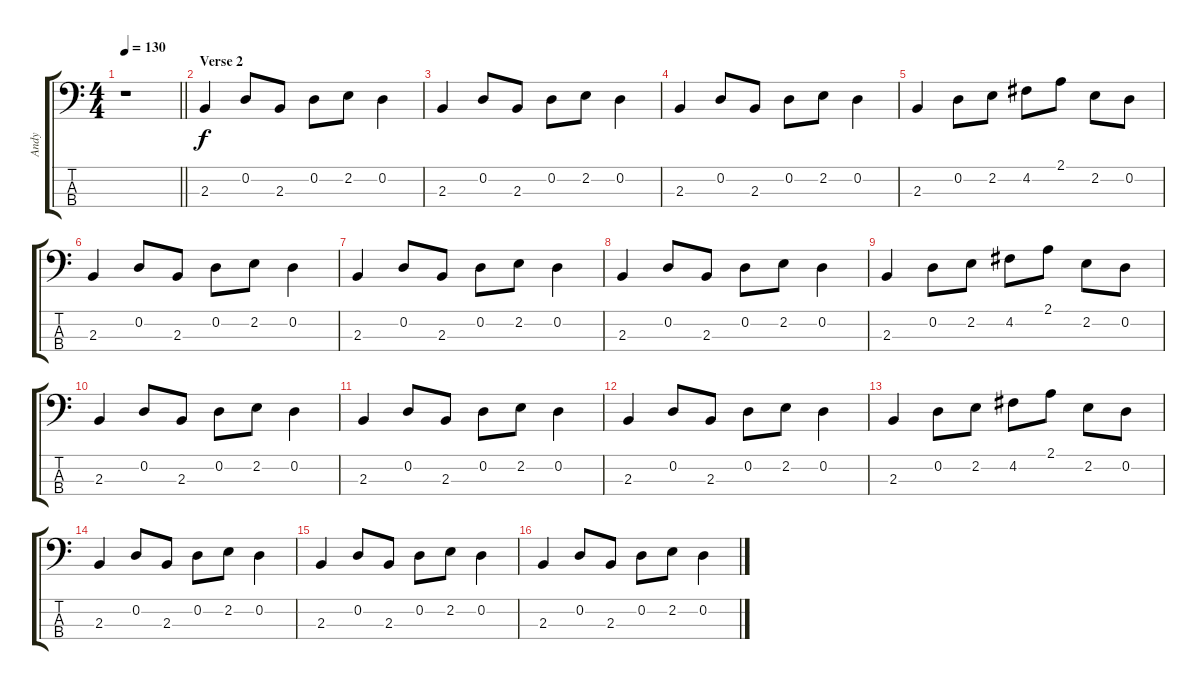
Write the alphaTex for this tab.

\track ("Andy" "Andy") {instrument electricbasspick}
\staff {score tabs}
\tuning (G2 D2 A1 E1) {hide}
\ts (4 4)
\tempo 130
\clef f4
\barLineRight lightlight
\ks c
r.1{dy f} |
\section ("" "Verse 2")
2.3.4 0.2.8 2.3.8 0.2.8 2.2.8 0.2.4 |
2.3.4 0.2.8 2.3.8 0.2.8 2.2.8 0.2.4 |
2.3.4 0.2.8 2.3.8 0.2.8 2.2.8 0.2.4 |
2.3.4 0.2.8 2.2.8 4.2.8 2.1.8 2.2.8 0.2.8 |
2.3.4 0.2.8 2.3.8 0.2.8 2.2.8 0.2.4 |
2.3.4 0.2.8 2.3.8 0.2.8 2.2.8 0.2.4 |
2.3.4 0.2.8 2.3.8 0.2.8 2.2.8 0.2.4 |
2.3.4 0.2.8 2.2.8 4.2.8 2.1.8 2.2.8 0.2.8 |
2.3.4 0.2.8 2.3.8 0.2.8 2.2.8 0.2.4 |
2.3.4 0.2.8 2.3.8 0.2.8 2.2.8 0.2.4 |
2.3.4 0.2.8 2.3.8 0.2.8 2.2.8 0.2.4 |
2.3.4 0.2.8 2.2.8 4.2.8 2.1.8 2.2.8 0.2.8 |
2.3.4 0.2.8 2.3.8 0.2.8 2.2.8 0.2.4 |
2.3.4 0.2.8 2.3.8 0.2.8 2.2.8 0.2.4 |
2.3.4 0.2.8 2.3.8 0.2.8 2.2.8 0.2.4
